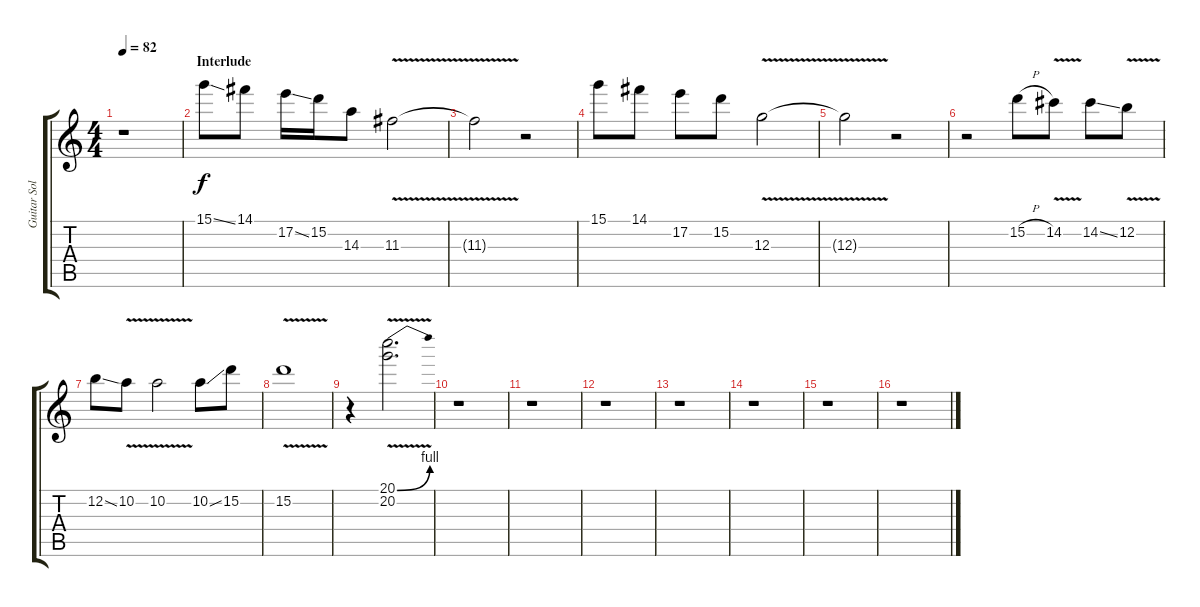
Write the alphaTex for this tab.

\track ("Guitar Solo" "Guitar Sol") {instrument distortionguitar}
\staff {score tabs}
\tuning (E4 B3 G3 D3 A2 E2) {hide}
\ts (4 4)
\tempo 82
\clef g2
\ks c
r.1{dy f} |
\section ("" "Interlude")
15.1{ss}.8 14.1.8 17.2{ss}.16 15.2.16 14.3.8 11.3{v}.2 |
11.3{v t}.2 r.2 |
15.1.8 14.1.8 17.2.8 15.2.8 12.3{v}.2 |
12.3{v t}.2 r.2 |
r.2 15.2{h}.8 14.2{v}.8 14.2{ss}.8 12.2{v}.8 |
12.2{ss}.8 10.2{v}.8 10.2{v}.2 10.2{ss}.8 15.2.8 |
15.2{v}.1 |
r.4 (20.1{be (bend 0 0 60 4) v} 20.2).2{d} |
r.1 |
r.1 |
r.1 |
r.1 |
r.1 |
r.1 |
r.1
